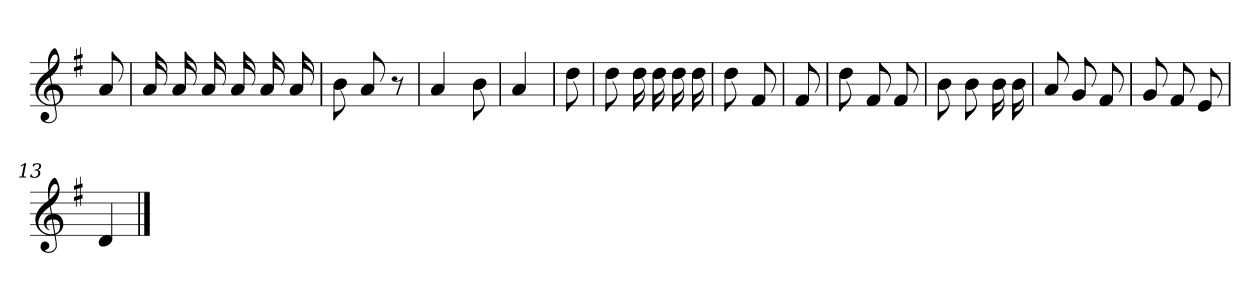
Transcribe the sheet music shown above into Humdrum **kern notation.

**kern
*part1
*staff1
*clefG2
*k[f#]
=
8a
=1
16a
16a
16a
16a
16a
16a
=2
8b
8a
8r
=3
4a
8b
=4
4a
=5
8dd
=6
8dd
16dd
16dd
16dd
16dd
=7
8dd
8f#
=8
8f#
=9
8dd
8f#
8f#
=10
8b
8b
16b
16b
=11
8a
8g
8f#
=12
8g
8f#
8e
=13
4d
==
*-
